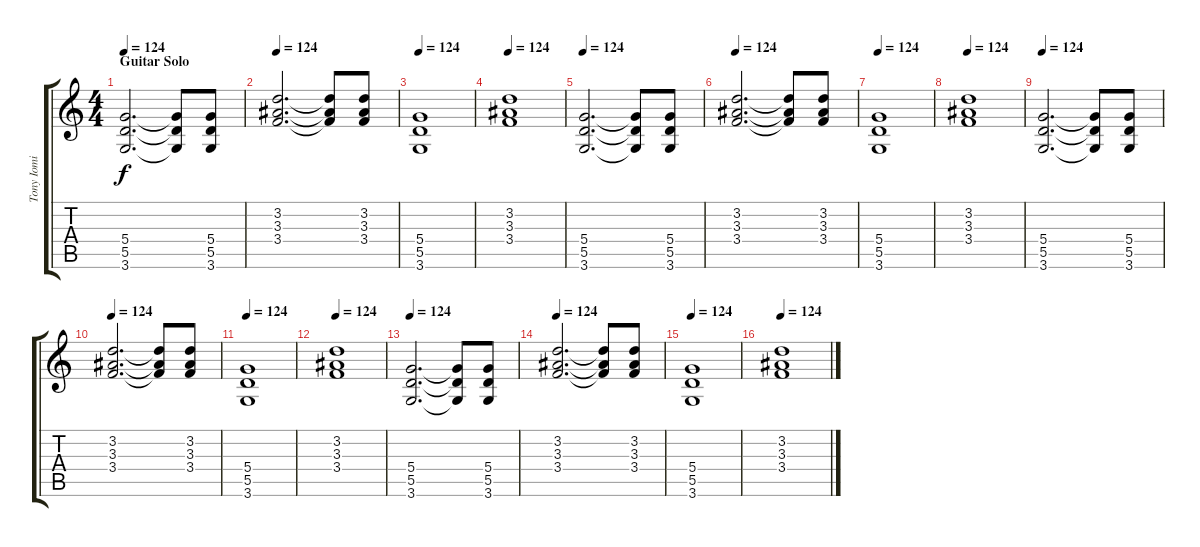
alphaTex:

\track ("Tony Iomi Guitar 2" "Tony Iomi ") {instrument distortionguitar}
\staff {score tabs}
\tuning (E4 B3 G3 D3 A2 E2) {hide}
\ts (4 4)
\section ("" "Guitar Solo")
\tempo 124
\clef g2
\ks c
(5.4 5.5 3.6).2{d dy f} (5.4{t} 5.5{t} 3.6{t}).8 (5.4 5.5 3.6).8 |
\tempo 124
(3.2 3.3 3.4).2{d} (3.2{t} 3.3{t} 3.4{t}).8 (3.2 3.3 3.4).8 |
\tempo 124
(5.4 5.5 3.6).1 |
\tempo 124
(3.2 3.3 3.4).1 |
\tempo 124
(5.4 5.5 3.6).2{d} (5.4{t} 5.5{t} 3.6{t}).8 (5.4 5.5 3.6).8 |
\tempo 124
(3.2 3.3 3.4).2{d} (3.2{t} 3.3{t} 3.4{t}).8 (3.2 3.3 3.4).8 |
\tempo 124
(5.4 5.5 3.6).1 |
\tempo 124
(3.2 3.3 3.4).1 |
\tempo 124
(5.4 5.5 3.6).2{d} (5.4{t} 5.5{t} 3.6{t}).8 (5.4 5.5 3.6).8 |
\tempo 124
(3.2 3.3 3.4).2{d} (3.2{t} 3.3{t} 3.4{t}).8 (3.2 3.3 3.4).8 |
\tempo 124
(5.4 5.5 3.6).1 |
\tempo 124
(3.2 3.3 3.4).1 |
\tempo 124
(5.4 5.5 3.6).2{d} (5.4{t} 5.5{t} 3.6{t}).8 (5.4 5.5 3.6).8 |
\tempo 124
(3.2 3.3 3.4).2{d} (3.2{t} 3.3{t} 3.4{t}).8 (3.2 3.3 3.4).8 |
\tempo 124
(5.4 5.5 3.6).1 |
\tempo 124
(3.2 3.3 3.4).1
